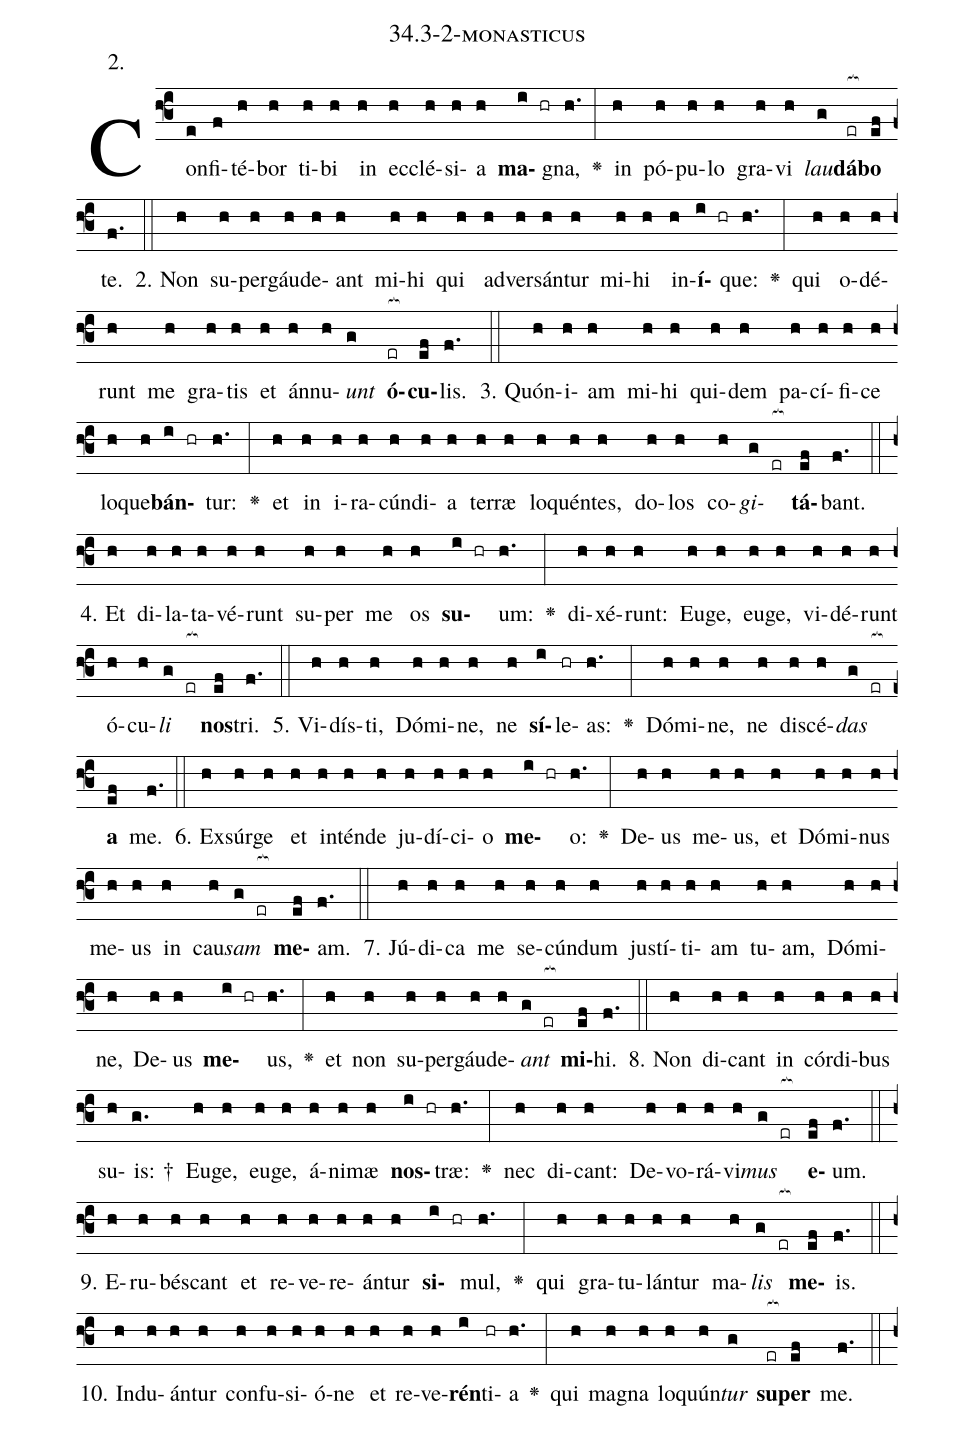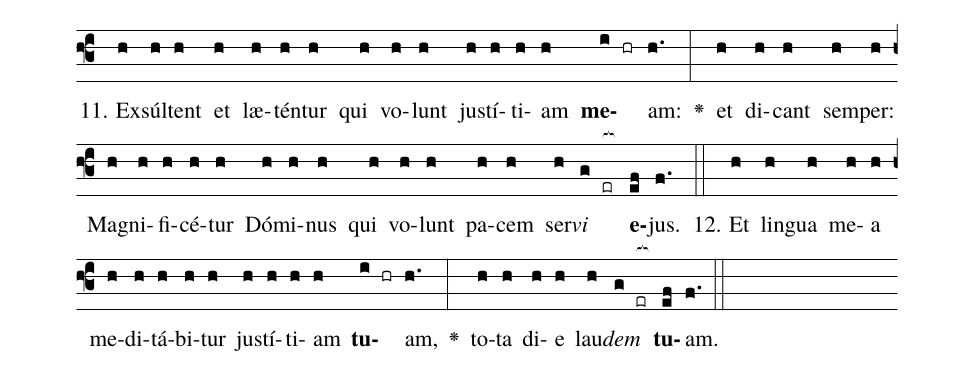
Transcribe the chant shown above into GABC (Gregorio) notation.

name: 34.3-2-monasticus;
annotation: 2.;
%%
(f3)Con(e)fi(f)té(h)bor(h) ti(h)bi(h) in(h) ec(h)clé(h)si(h)a(h) <b>ma</b>(i hr)gna,(h.) <v>\greheightstar</v>(:) in(h) pó(h)pu(h)lo(h) gra(h)vi(h) <i>lau</i>(g)<b>dá</b>(er[ocb:1{])<b>bo</b>(ef[ocb:0}]) te.(f.) (::)
2. Non(h) su(h)per(h)gáu(h)de(h)ant(h) mi(h)hi(h) qui(h) ad(h)ver(h)sán(h)tur(h) mi(h)hi(h) in(h)<b>í</b>(i hr)que:(h.) <v>\greheightstar</v>(:) qui(h) o(h)dé(h)runt(h) me(h) gra(h)tis(h) et(h) án(h)nu(h)<i>unt</i>(g) <b>ó</b>(er[ocb:1{])<b>cu</b>(ef[ocb:0}])lis.(f.) (::)
3. Quón(h)i(h)am(h) mi(h)hi(h) qui(h)dem(h) pa(h)cí(h)fi(h)ce(h) lo(h)que(h)<b>bán</b>(i hr)tur:(h.) <v>\greheightstar</v>(:) et(h) in(h) i(h)ra(h)cún(h)di(h)a(h) ter(h)ræ(h) lo(h)quén(h)tes,(h) do(h)los(h) co(h)<i>gi</i>(g er[ocb:1{])<b>tá</b>(ef[ocb:0}])bant.(f.) (::)
4. Et(h) di(h)la(h)ta(h)vé(h)runt(h) su(h)per(h) me(h) os(h) <b>su</b>(i hr)um:(h.) <v>\greheightstar</v>(:) di(h)xé(h)runt:(h) Eu(h)ge,(h) eu(h)ge,(h) vi(h)dé(h)runt(h) ó(h)cu(h)<i>li</i>(g er[ocb:1{]) <b>nos</b>(ef[ocb:0}])tri.(f.) (::)
5. Vi(h)dís(h)ti,(h) Dó(h)mi(h)ne,(h) ne(h) <b>sí</b>(i)le(hr)as:(h.) <v>\greheightstar</v>(:) Dó(h)mi(h)ne,(h) ne(h) di(h)scé(h)<i>das</i>(g er[ocb:1{]) <b>a</b>(ef[ocb:0}]) me.(f.) (::)
6. Ex(h)súr(h)ge(h) et(h) in(h)tén(h)de(h) ju(h)dí(h)ci(h)o(h) <b>me</b>(i hr)o:(h.) <v>\greheightstar</v>(:) De(h)us(h) me(h)us,(h) et(h) Dó(h)mi(h)nus(h) me(h)us(h) in(h) cau(h)<i>sam</i>(g er[ocb:1{]) <b>me</b>(ef[ocb:0}])am.(f.) (::)
7. Jú(h)di(h)ca(h) me(h) se(h)cún(h)dum(h) jus(h)tí(h)ti(h)am(h) tu(h)am,(h) Dó(h)mi(h)ne,(h) De(h)us(h) <b>me</b>(i hr)us,(h.) <v>\greheightstar</v>(:) et(h) non(h) su(h)per(h)gáu(h)de(h)<i>ant</i>(g er[ocb:1{]) <b>mi</b>(ef[ocb:0}])hi.(f.) (::)
8. Non(h) di(h)cant(h) in(h) cór(h)di(h)bus(h) su(h)is: †(g.) Eu(h)ge,(h) eu(h)ge,(h) á(h)ni(h)mæ(h) <b>nos</b>(i hr)træ:(h.) <v>\greheightstar</v>(:) nec(h) di(h)cant:(h) De(h)vo(h)rá(h)vi(h)<i>mus</i>(g er[ocb:1{]) <b>e</b>(ef[ocb:0}])um.(f.) (::)
9. E(h)ru(h)bés(h)cant(h) et(h) re(h)ve(h)re(h)án(h)tur(h) <b>si</b>(i hr)mul,(h.) <v>\greheightstar</v>(:) qui(h) gra(h)tu(h)lán(h)tur(h) ma(h)<i>lis</i>(g er[ocb:1{]) <b>me</b>(ef[ocb:0}])is.(f.) (::)
10. Ind(h)u(h)án(h)tur(h) con(h)fu(h)si(h)ó(h)ne(h) et(h) re(h)ve(h)<b>rén</b>(i)ti(hr)a(h.) <v>\greheightstar</v>(:) qui(h) ma(h)gna(h) lo(h)quún(h)<i>tur</i>(g) <b>su</b>(er[ocb:1{])<b>per</b>(ef[ocb:0}]) me.(f.) (::)
11. Ex(h)súl(h)tent(h) et(h) læ(h)tén(h)tur(h) qui(h) vo(h)lunt(h) jus(h)tí(h)ti(h)am(h) <b>me</b>(i hr)am:(h.) <v>\greheightstar</v>(:) et(h) di(h)cant(h) sem(h)per:(h) Ma(h)gni(h)fi(h)cé(h)tur(h) Dó(h)mi(h)nus(h) qui(h) vo(h)lunt(h) pa(h)cem(h) ser(h)<i>vi</i>(g er[ocb:1{]) <b>e</b>(ef[ocb:0}])jus.(f.) (::)
12. Et(h) lin(h)gua(h) me(h)a(h) me(h)di(h)tá(h)bi(h)tur(h) jus(h)tí(h)ti(h)am(h) <b>tu</b>(i hr)am,(h.) <v>\greheightstar</v>(:) to(h)ta(h) di(h)e(h) lau(h)<i>dem</i>(g er[ocb:1{]) <b>tu</b>(ef[ocb:0}])am.(f.) (::)
